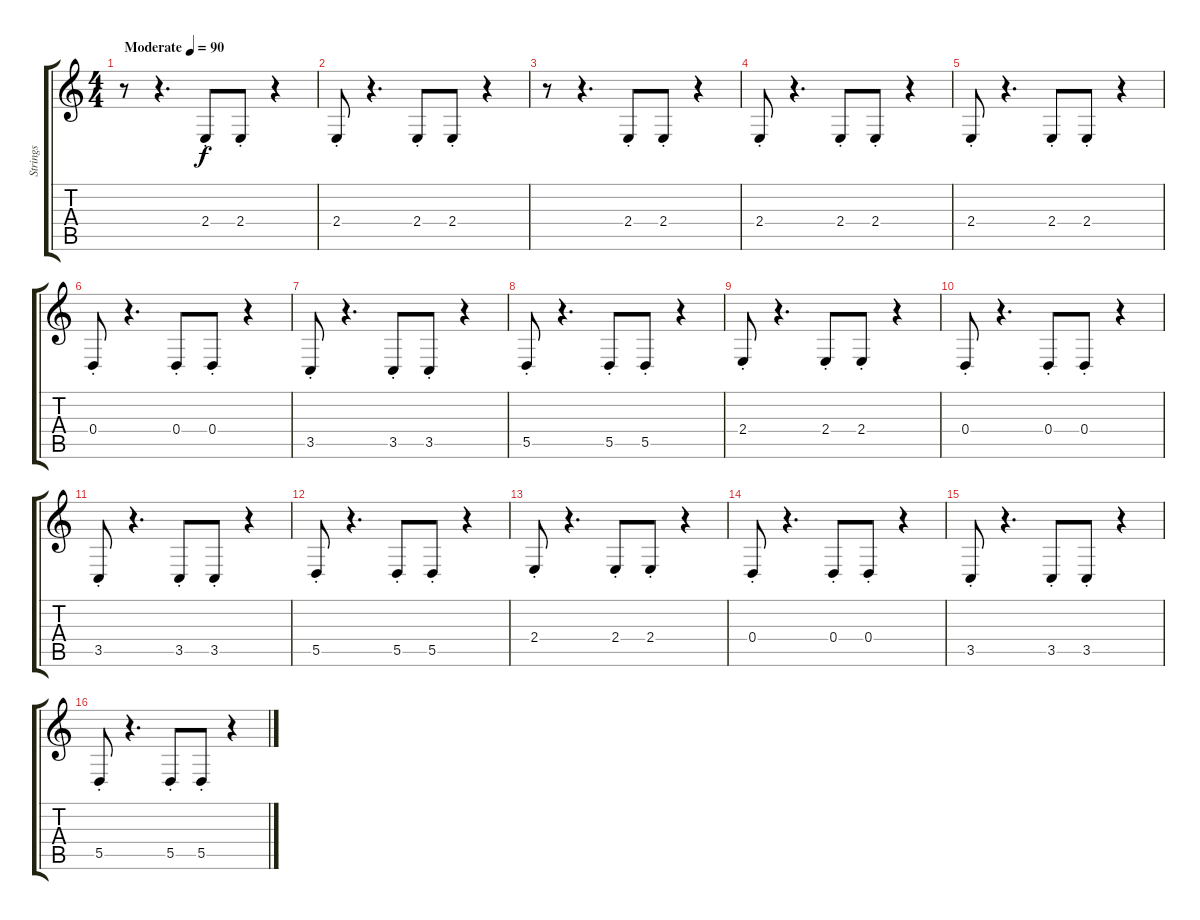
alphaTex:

\track ("Strings" "Strings") {instrument stringensemble1}
\staff {score tabs}
\tuning (E4 B3 G3 D3 A2 E2) {hide}
\ts (4 4)
\tempo (90 "Moderate")
\clef g2
\ks c
r.8{dy f instrument stringensemble1} r.4{d} 2.4{st}.8 2.4{st}.8 r.4 |
2.4{st}.8 r.4{d} 2.4{st}.8 2.4{st}.8 r.4 |
r.8 r.4{d} 2.4{st}.8 2.4{st}.8 r.4 |
2.4{st}.8 r.4{d} 2.4{st}.8 2.4{st}.8 r.4 |
2.4{st}.8 r.4{d} 2.4{st}.8 2.4{st}.8 r.4 |
0.4{st}.8 r.4{d} 0.4{st}.8 0.4{st}.8 r.4 |
3.5{st}.8 r.4{d} 3.5{st}.8 3.5{st}.8 r.4 |
5.5{st}.8 r.4{d} 5.5{st}.8 5.5{st}.8 r.4 |
2.4{st}.8 r.4{d} 2.4{st}.8 2.4{st}.8 r.4 |
0.4{st}.8 r.4{d} 0.4{st}.8 0.4{st}.8 r.4 |
3.5{st}.8 r.4{d} 3.5{st}.8 3.5{st}.8 r.4 |
5.5{st}.8 r.4{d} 5.5{st}.8 5.5{st}.8 r.4 |
2.4{st}.8 r.4{d} 2.4{st}.8 2.4{st}.8 r.4 |
0.4{st}.8 r.4{d} 0.4{st}.8 0.4{st}.8 r.4 |
3.5{st}.8 r.4{d} 3.5{st}.8 3.5{st}.8 r.4 |
5.5{st}.8 r.4{d} 5.5{st}.8 5.5{st}.8 r.4
